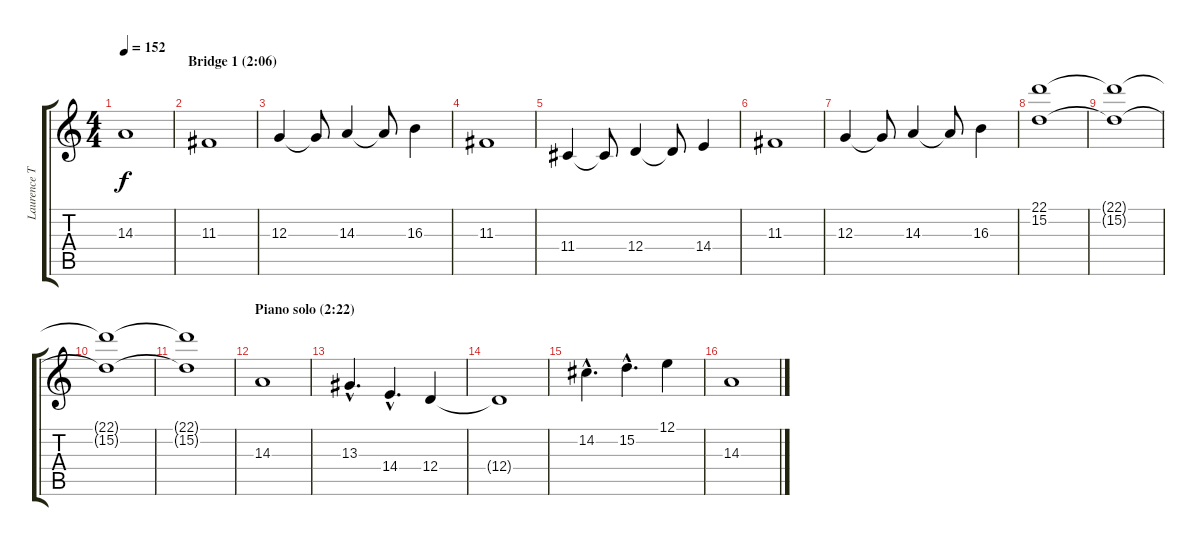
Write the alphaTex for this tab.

\track ("Laurence Tolhurst (synth)" "Laurence T") {instrument tremolostrings}
\staff {score tabs}
\tuning (E4 B3 G3 D3 A2 E2) {hide}
\ts (4 4)
\tempo 152
\clef g2
\ks c
14.3{t}.1{dy f} |
\section ("" "Bridge 1 (2:06)")
11.3.1 |
12.3.4 12.3{t}.8 14.3.4 14.3{t}.8 16.3.4 |
11.3.1 |
11.4.4 11.4{t}.8 12.4.4 12.4{t}.8 14.4.4 |
11.3.1 |
12.3.4 12.3{t}.8 14.3.4 14.3{t}.8 16.3.4 |
(22.1 15.2).1 |
(22.1{t} 15.2{t}).1 |
(22.1{t} 15.2{t}).1 |
(22.1{t} 15.2{t}).1 |
\section ("" "Piano solo (2:22)")
14.3.1 |
13.3{hac}.4{d} 14.4{hac}.4{d} 12.4.4 |
12.4{t}.1 |
14.2{hac}.4{d} 15.2{hac}.4{d} 12.1.4 |
14.3.1
